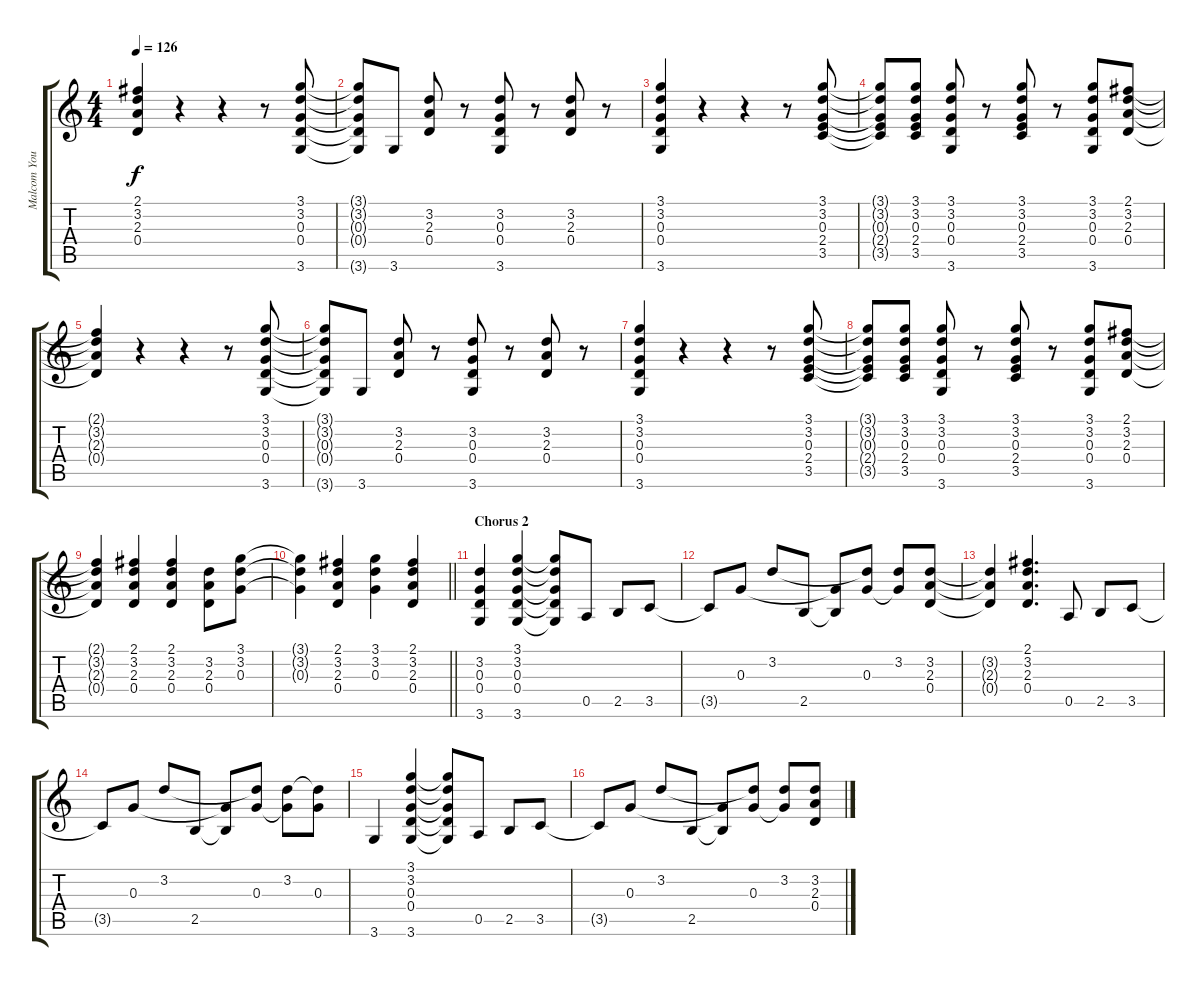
\track ("Malcom Young (Guitar)" "Malcom You") {instrument overdrivenguitar}
\staff {score tabs}
\tuning (E4 B3 G3 D3 A2 E2) {hide}
\ts (4 4)
\tempo 126
\clef g2
\ks c
(2.1{t} 3.2{t} 2.3{t} 0.4{t}).4{dy f} r.4 r.4 r.8 (3.1 3.2 0.3 0.4 3.6).8 |
(3.1{t} 3.2{t} 0.3{t} 0.4{t} 3.6{t}).8 3.6.8 (3.2 2.3 0.4).8 r.8 (3.2 0.3 0.4 3.6).8 r.8 (3.2 2.3 0.4).8 r.8 |
(3.1 3.2 0.3 0.4 3.6).4 r.4 r.4 r.8 (3.1 3.2 0.3 2.4 3.5).8 |
(3.1{t} 3.2{t} 0.3{t} 2.4{t} 3.5{t}).8 (3.1 3.2 0.3 2.4 3.5).8 (3.1 3.2 0.3 0.4 3.6).8 r.8 (3.1 3.2 0.3 2.4 3.5).8 r.8 (3.1 3.2 0.3 0.4 3.6).8 (2.1 3.2 2.3 0.4).8 |
(2.1{t} 3.2{t} 2.3{t} 0.4{t}).4 r.4 r.4 r.8 (3.1 3.2 0.3 0.4 3.6).8 |
(3.1{t} 3.2{t} 0.3{t} 0.4{t} 3.6{t}).8 3.6.8 (3.2 2.3 0.4).8 r.8 (3.2 0.3 0.4 3.6).8 r.8 (3.2 2.3 0.4).8 r.8 |
(3.1 3.2 0.3 0.4 3.6).4 r.4 r.4 r.8 (3.1 3.2 0.3 2.4 3.5).8 |
(3.1{t} 3.2{t} 0.3{t} 2.4{t} 3.5{t}).8 (3.1 3.2 0.3 2.4 3.5).8 (3.1 3.2 0.3 0.4 3.6).8 r.8 (3.1 3.2 0.3 2.4 3.5).8 r.8 (3.1 3.2 0.3 0.4 3.6).8 (2.1 3.2 2.3 0.4).8 |
(2.1{t} 3.2{t} 2.3{t} 0.4{t}).4 (2.1 3.2 2.3 0.4).4 (2.1 3.2 2.3 0.4).4 (3.2 2.3 0.4).8 (3.1 3.2 0.3).8 |
\barLineRight lightlight
(3.1{t} 3.2{t} 0.3{t}).4 (2.1 3.2 2.3 0.4).4 (3.1 3.2 0.3).4 (2.1 3.2 2.3 0.4).4 |
\section ("" "Chorus 2")
(3.2 0.3 0.4 3.6).4 (3.1 3.2 0.3 0.4 3.6).4 (3.1{t} 3.2{t} 0.3{t} 0.4{t} 3.6{t}).8 0.5.8 2.5.8 3.5.8 |
3.5{t}.8 0.3.8 3.2.8 2.5.8 (0.3{t} 2.5{t}).8 (3.2{t} 0.3).8 (3.2 0.3{t}).8 (3.2 2.3 0.4).8 |
(3.2{t} 2.3{t} 0.4{t}).4 (2.1 3.2 2.3 0.4).4{d} 0.5.8 2.5.8 3.5.8 |
3.5{t}.8 0.3.8 3.2.8 2.5.8 (0.3{t} 2.5{t}).8 (3.2{t} 0.3).8 (3.2 0.3{t}).8 (3.2{t} 0.3).8 |
3.6.4 (3.1 3.2 0.3 0.4 3.6).4 (3.1{t} 3.2{t} 0.3{t} 0.4{t} 3.6{t}).8 0.5.8 2.5.8 3.5.8 |
3.5{t}.8 0.3.8 3.2.8 2.5.8 (0.3{t} 2.5{t}).8 (3.2{t} 0.3).8 (3.2 0.3{t}).8 (3.2 2.3 0.4).8
